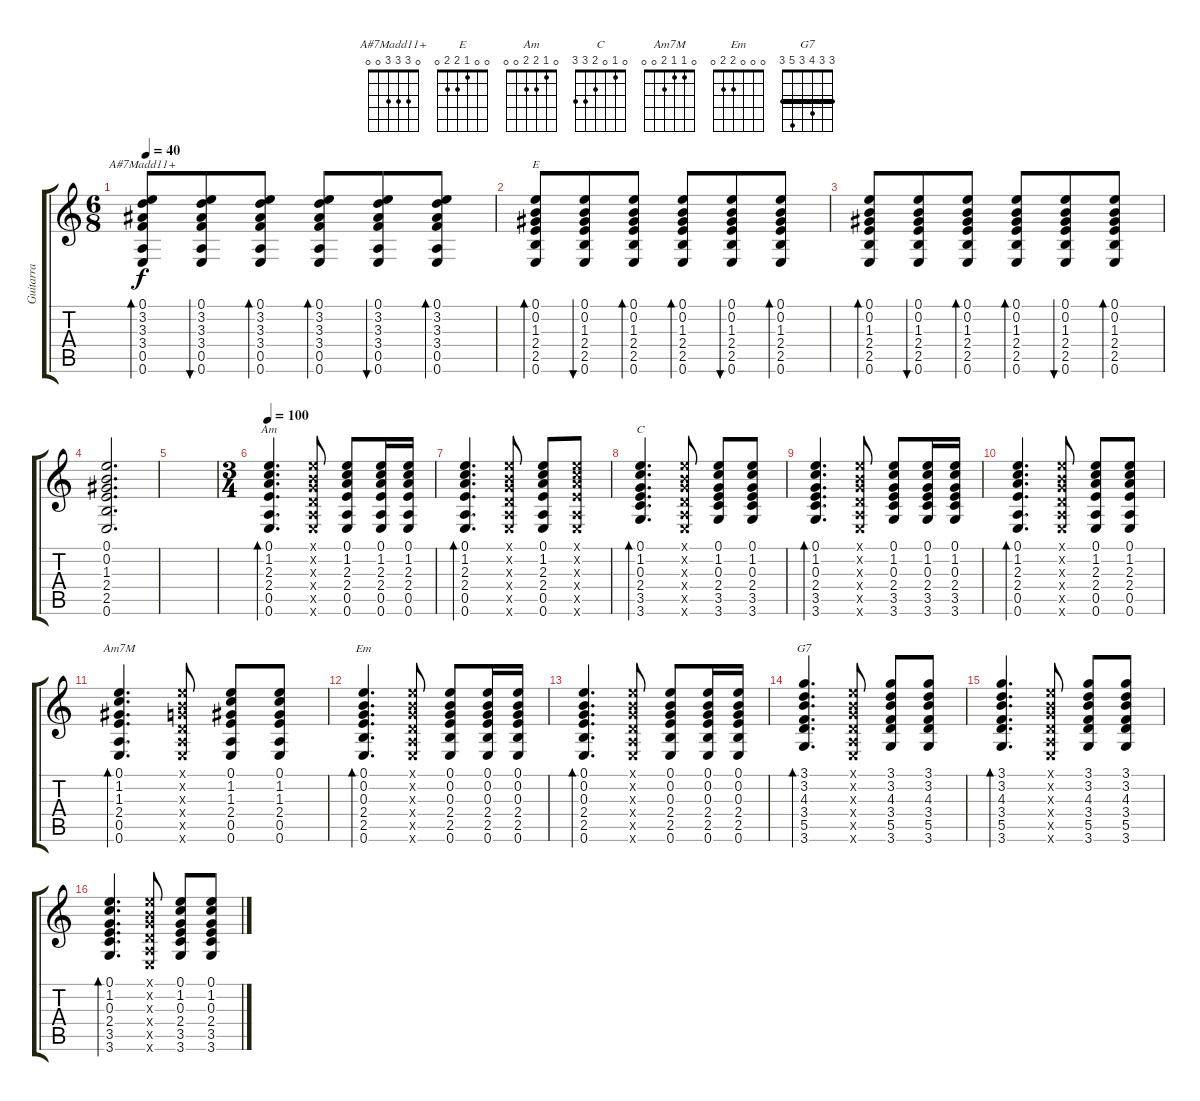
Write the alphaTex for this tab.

\track ("Guitarra" "Guitarra") {instrument acousticguitarnylon}
\staff {score tabs}
\tuning (E4 B3 G3 D3 A2 E2) {hide}
\chord ("A#7Madd11+" 0 3 3 3 0 0)
\chord ("E" 0 0 1 2 2 0)
\chord ("Am" 0 1 2 2 0 0)
\chord ("C" 0 1 0 2 3 3)
\chord ("Am7M" 0 1 1 2 0 0)
\chord ("Em" 0 0 0 2 2 0)
\chord ("G7" 3 3 4 3 5 3) {barre 3}
\ts (6 8)
\tempo 40
\clef g2
\ks c
(0.1 3.2 3.3 3.4 0.5 0.6).8{bd 30 ch "A#7Madd11+" dy f} (0.1 3.2 3.3 3.4 0.5 0.6).8{bu 30} (0.1 3.2 3.3 3.4 0.5 0.6).8{bd 30} (0.1 3.2 3.3 3.4 0.5 0.6).8{bd 30} (0.1 3.2 3.3 3.4 0.5 0.6).8{bu 30} (0.1 3.2 3.3 3.4 0.5 0.6).8{bd 30} |
(0.1 0.2 1.3 2.4 2.5 0.6).8{bd 30 ch "E"} (0.1 0.2 1.3 2.4 2.5 0.6).8{bu 30} (0.1 0.2 1.3 2.4 2.5 0.6).8{bd 30} (0.1 0.2 1.3 2.4 2.5 0.6).8{bd 30} (0.1 0.2 1.3 2.4 2.5 0.6).8{bu 30} (0.1 0.2 1.3 2.4 2.5 0.6).8{bd 30} |
(0.1 0.2 1.3 2.4 2.5 0.6).8{bd 30} (0.1 0.2 1.3 2.4 2.5 0.6).8{bu 30} (0.1 0.2 1.3 2.4 2.5 0.6).8{bd 30} (0.1 0.2 1.3 2.4 2.5 0.6).8{bd 30} (0.1 0.2 1.3 2.4 2.5 0.6).8{bu 30} (0.1 0.2 1.3 2.4 2.5 0.6).8{bd 30} |
(0.1 0.2 1.3 2.4 2.5 0.6).2{d} |
|
\ts (3 4)
\tempo 100
(0.1 1.2 2.3 2.4 0.5 0.6).4{d bd 30 ch "Am"} (0.1{x} 0.2{x} 0.3{x} 0.4{x} 0.5{x} 0.6{x}).8 (0.1 1.2 2.3 2.4 0.5 0.6).8 (0.1 1.2 2.3 2.4 0.5 0.6).16 (0.1 1.2 2.3 2.4 0.5 0.6).16 |
(0.1 1.2 2.3 2.4 0.5 0.6).4{d bd 30} (0.1{x} 0.2{x} 0.3{x} 0.4{x} 0.5{x} 0.6{x}).8 (0.1 1.2 2.3 2.4 0.5 0.6).8 (0.1{x} 1.2{x} 2.3{x} 2.4{x} 0.5{x} 0.6{x}).8 |
(0.1 1.2 0.3 2.4 3.5 3.6).4{d bd 30 ch "C"} (0.1{x} 0.2{x} 0.3{x} 0.4{x} 0.5{x} 0.6{x}).8 (0.1 1.2 0.3 2.4 3.5 3.6).8 (0.1 1.2 0.3 2.4 3.5 3.6).8 |
(0.1 1.2 0.3 2.4 3.5 3.6).4{d bd 30} (0.1{x} 0.2{x} 0.3{x} 0.4{x} 0.5{x} 0.6{x}).8 (0.1 1.2 0.3 2.4 3.5 3.6).8 (0.1 1.2 0.3 2.4 3.5 3.6).16 (0.1 1.2 0.3 2.4 3.5 3.6).16 |
(0.1 1.2 2.3 2.4 0.5 0.6).4{d bd 30} (0.1{x} 0.2{x} 0.3{x} 0.4{x} 0.5{x} 0.6{x}).8 (0.1 1.2 2.3 2.4 0.5 0.6).8 (0.1 1.2 2.3 2.4 0.5 0.6).8 |
(0.1 1.2 1.3 2.4 0.5 0.6).4{d bd 30 ch "Am7M"} (0.1{x} 0.2{x} 0.3{x} 0.4{x} 0.5{x} 0.6{x}).8 (0.1 1.2 1.3 2.4 0.5 0.6).8 (0.1 1.2 1.3 2.4 0.5 0.6).8 |
(0.1 0.2 0.3 2.4 2.5 0.6).4{d bd 30 ch "Em"} (0.1{x} 0.2{x} 0.3{x} 0.4{x} 0.5{x} 0.6{x}).8 (0.1 0.2 0.3 2.4 2.5 0.6).8 (0.1 0.2 0.3 2.4 2.5 0.6).16 (0.1 0.2 0.3 2.4 2.5 0.6).16 |
(0.1 0.2 0.3 2.4 2.5 0.6).4{d bd 30} (0.1{x} 0.2{x} 0.3{x} 0.4{x} 0.5{x} 0.6{x}).8 (0.1 0.2 0.3 2.4 2.5 0.6).8 (0.1 0.2 0.3 2.4 2.5 0.6).16 (0.1 0.2 0.3 2.4 2.5 0.6).16 |
(3.1 3.2 4.3 3.4 5.5 3.6).4{d bd 30 ch "G7"} (0.1{x} 0.2{x} 0.3{x} 0.4{x} 0.5{x} 0.6{x}).8 (3.1 3.2 4.3 3.4 5.5 3.6).8 (3.1 3.2 4.3 3.4 5.5 3.6).8 |
(3.1 3.2 4.3 3.4 5.5 3.6).4{d bd 30} (0.1{x} 0.2{x} 0.3{x} 0.4{x} 0.5{x} 0.6{x}).8 (3.1 3.2 4.3 3.4 5.5 3.6).8 (3.1 3.2 4.3 3.4 5.5 3.6).8 |
(0.1 1.2 0.3 2.4 3.5 3.6).4{d bd 30} (0.1{x} 0.2{x} 0.3{x} 0.4{x} 0.5{x} 0.6{x}).8 (0.1 1.2 0.3 2.4 3.5 3.6).8 (0.1 1.2 0.3 2.4 3.5 3.6).8
